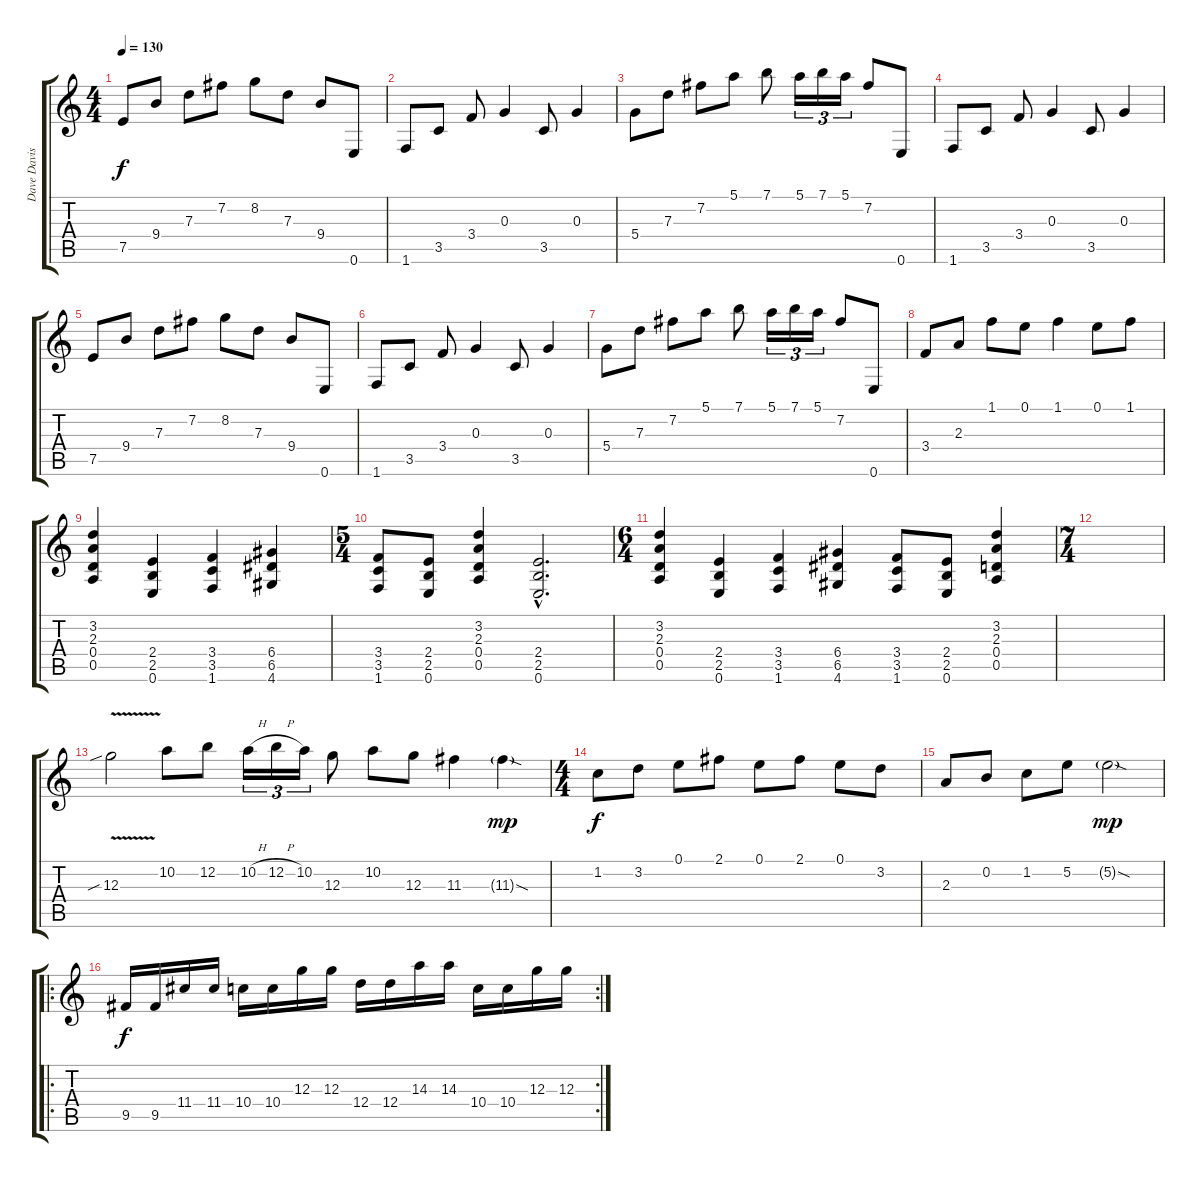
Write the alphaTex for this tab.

\track ("Dave Davis" "Dave Davis") {instrument distortionguitar}
\staff {score tabs}
\tuning (E4 B3 G3 D3 A2 E2) {hide}
\ts (4 4)
\tempo 130
\clef g2
\ks c
7.5.8{dy f instrument acousticguitarsteel} 9.4.8 7.3.8 7.2.8 8.2.8 7.3.8 9.4.8 0.6.8 |
1.6.8 3.5.8 3.4.8 0.3.4 3.5.8 0.3.4 |
5.4.8 7.3.8 7.2.8 5.1.8 7.1.8 5.1.16{tu (3 2)} 7.1.16{tu (3 2)} 5.1.16{tu (3 2)} 7.2.8 0.6.8 |
1.6.8 3.5.8 3.4.8 0.3.4 3.5.8 0.3.4 |
7.5.8 9.4.8 7.3.8 7.2.8 8.2.8 7.3.8 9.4.8 0.6.8 |
1.6.8 3.5.8 3.4.8 0.3.4 3.5.8 0.3.4 |
5.4.8 7.3.8 7.2.8 5.1.8 7.1.8 5.1.16{tu (3 2)} 7.1.16{tu (3 2)} 5.1.16{tu (3 2)} 7.2.8 0.6.8 |
3.4.8 2.3.8 1.1.8 0.1.8 1.1.4 0.1.8 1.1.8 |
(3.2 2.3 0.4 0.5).4{instrument distortionguitar} (2.4 2.5 0.6).4 (3.4 3.5 1.6).4 (6.4 6.5 4.6).4 |
\ts (5 4)
(3.4 3.5 1.6).8 (2.4 2.5 0.6).8 (3.2 2.3 0.4 0.5).4 (2.4{hac} 2.5{hac} 0.6{hac}).2{d} |
\ts (6 4)
(3.2 2.3 0.4 0.5).4 (2.4 2.5 0.6).4 (3.4 3.5 1.6).4 (6.4 6.5 4.6).4 (3.4 3.5 1.6).8 (2.4 2.5 0.6).8 (3.2 2.3 0.4 0.5).4 |
\ts (7 4)
|
12.3{v sib}.2 10.2.8 12.2.8 10.2{h}.16{tu (3 2)} 12.2{h}.16{tu (3 2)} 10.2.16{tu (3 2)} 12.3.8 10.2.8 12.3.8 11.3.4 11.3{sod g}.4{dy mp} |
\ts (4 4)
1.2.8{dy f} 3.2.8 0.1.8 2.1.8 0.1.8 2.1.8 0.1.8 3.2.8 |
2.3.8 0.2.8 1.2.8 5.2.8 5.2{sod g}.2{dy mp} |
\ro
\rc 2
9.5.16{dy f} 9.5.16 11.4.16 11.4.16 10.4.16 10.4.16 12.3.16 12.3.16 12.4.16 12.4.16 14.3.16 14.3.16 10.4.16 10.4.16 12.3.16 12.3.16
